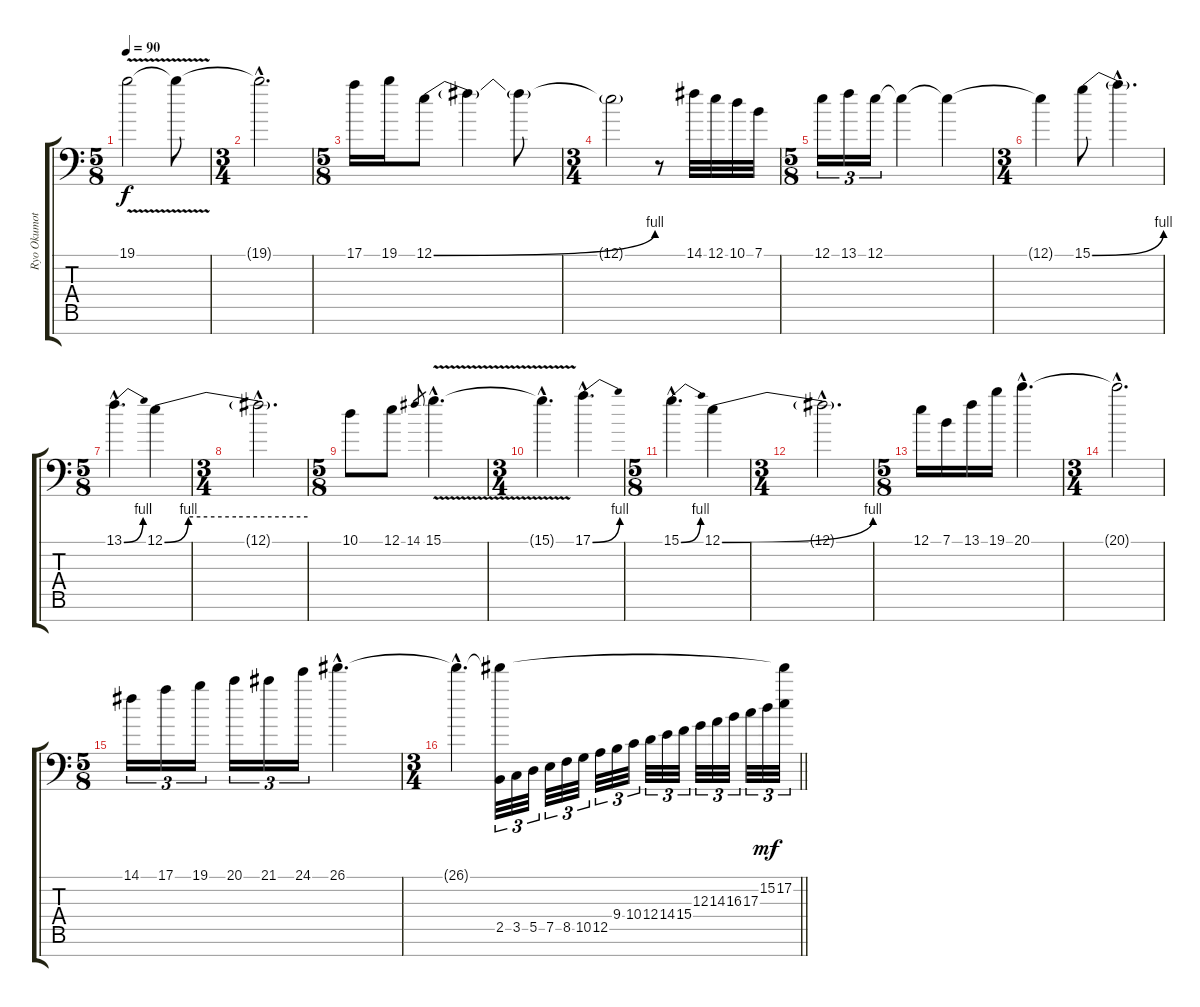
\track ("Ryo Okumoto 2" "Ryo Okumot") {instrument lead1square}
\staff {score tabs}
\tuning (E4 B3 G3 D3 A2 E2 C-1) {hide}
\ts (5 8)
\tempo 90
\clef f4
\ks c
19.1{v}.2{dy f} 19.1{t}.8 |
\ts (3 4)
19.1{hac t}.2{d} |
\ts (5 8)
17.1.16 19.1.16 12.1{be (bend 0 0 60 4)}.8 12.1{t}.4 12.1{t}.8 |
\ts (3 4)
12.1{t}.2 r.8 14.1.32 12.1.32 10.1.32 7.1.32 |
\ts (5 8)
12.1.16{tu (3 2)} 13.1.16{tu (3 2)} 12.1.16{tu (3 2)} 12.1{t}.4 12.1{t}.4 |
\ts (3 4)
12.1{t}.4 15.1{be (bend 0 0 60 4)}.8 15.1{hac t}.4{d} |
\ts (5 8)
13.1{be (bend 0 0 60 4) hac}.4{d} 12.1{be (custom 0 0 10 4 15 4 30 4 60 4)}.4 |
\ts (3 4)
12.1{hac t}.2{d} |
\ts (5 8)
10.1.8 12.1.8 14.1.8{gr} 15.1{v hac}.4{d} |
\ts (3 4)
15.1{hac t}.4{d} 17.1{be (bend 0 0 60 4) hac}.4{d} |
\ts (5 8)
15.1{be (bend 0 0 60 4) hac}.4{d} 12.1{be (bend 0 0 60 4)}.4 |
\ts (3 4)
12.1{hac t}.2{d} |
\ts (5 8)
12.1.16 7.1.16 13.1.16 19.1.16 20.1{hac}.4{d} |
\ts (3 4)
20.1{hac t}.2{d} |
\ts (5 8)
14.1.16{tu (3 2)} 17.1.16{tu (3 2)} 19.1.16{tu (3 2)} 20.1.16{tu (3 2)} 21.1.16{tu (3 2)} 24.1.16{tu (3 2)} 26.1{hac}.4{d} |
\ts (3 4)
\barLineRight lightlight
26.1{hac t}.4{d} (26.1{t} 2.5).32{tu (3 2)} 3.5.32{tu (3 2)} 5.5.32{tu (3 2)} 7.5.32{tu (3 2)} 8.5.32{tu (3 2)} 10.5.32{tu (3 2)} 12.5.32{tu (3 2)} 9.4.32{tu (3 2)} 10.4.32{tu (3 2)} 12.4.32{tu (3 2)} 14.4.32{tu (3 2)} 15.4.32{tu (3 2)} 12.3.32{tu (3 2)} 14.3.32{tu (3 2)} 16.3.32{tu (3 2)} 17.3.32{tu (3 2)} 15.2.32{tu (3 2) dy mf} (26.1{t} 17.2).32{tu (3 2)}
